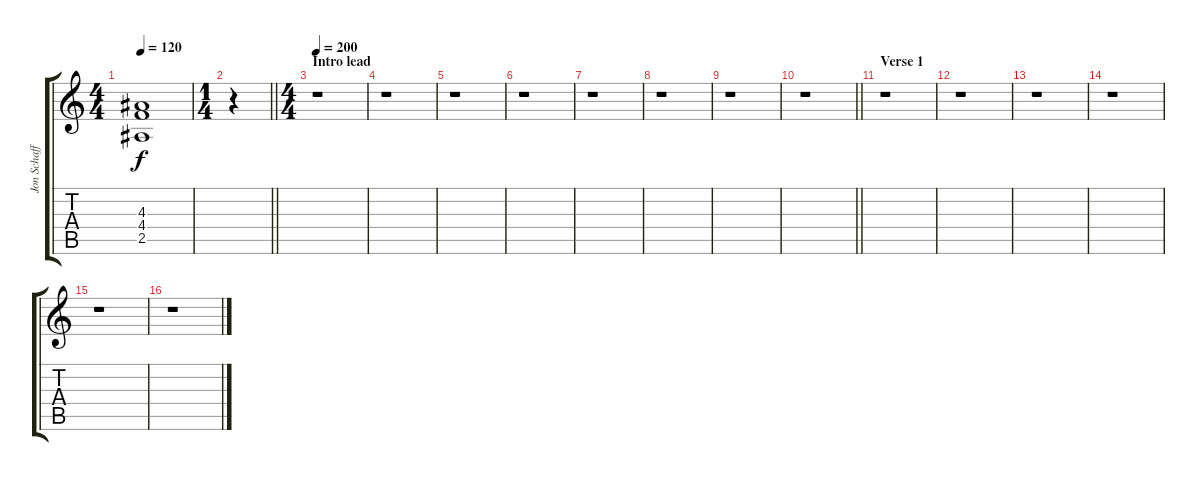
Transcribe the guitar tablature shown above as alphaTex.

\track ("Jon Schaffer" "Jon Schaff") {instrument acousticguitarsteel}
\staff {score tabs}
\tuning (Eb4 Bb3 Gb3 Db3 Ab2 Eb2) {hide}
\ts (4 4)
\tempo 120
\clef g2
\ks c
(4.3 4.4 2.5).1{dy f} |
\ts (1 4)
\barLineRight lightlight
r.4 |
\ts (4 4)
\section ("" "Intro lead")
\tempo 200
r.1 |
r.1 |
r.1 |
r.1 |
r.1 |
r.1 |
r.1 |
\barLineRight lightlight
r.1 |
\section ("" "Verse 1")
r.1 |
r.1 |
r.1 |
r.1 |
r.1 |
r.1
